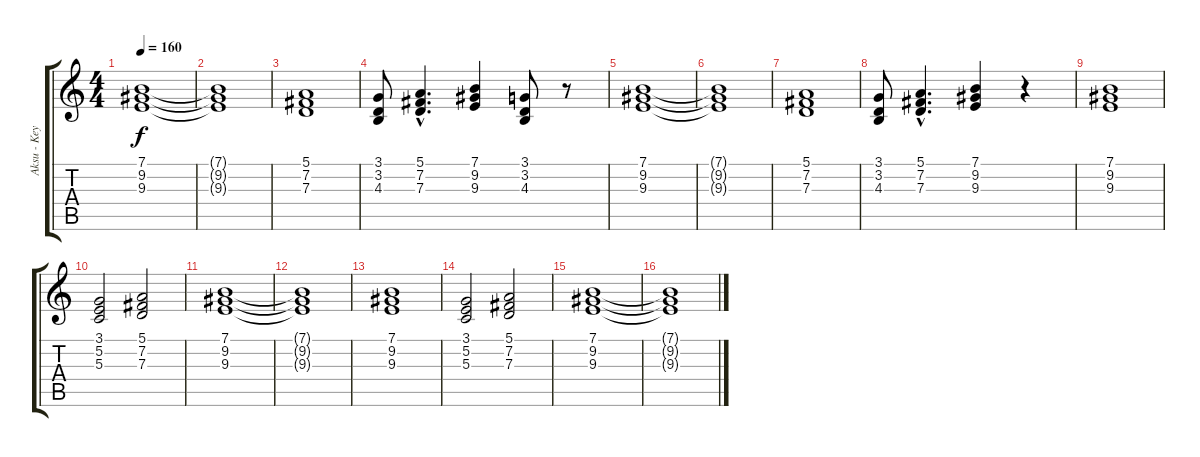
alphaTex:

\track ("Aksu - Keyboards" "Aksu - Key") {instrument stringensemble1}
\staff {score tabs}
\tuning (E4 B3 G3 D3 A2 E2) {hide}
\ts (4 4)
\tempo 160
\clef g2
\ks c
(7.1 9.2 9.3).1{dy f} |
(7.1{t} 9.2{t} 9.3{t}).1 |
(5.1 7.2 7.3).1 |
(3.1 3.2 4.3).8 (5.1{hac} 7.2{hac} 7.3{hac}).4{d} (7.1 9.2 9.3).4 (3.1 3.2 4.3).8 r.8 |
(7.1 9.2 9.3).1 |
(7.1{t} 9.2{t} 9.3{t}).1 |
(5.1 7.2 7.3).1 |
(3.1 3.2 4.3).8 (5.1{hac} 7.2{hac} 7.3{hac}).4{d} (7.1 9.2 9.3).4 r.4 |
(7.1 9.2 9.3).1 |
(3.1 5.2 5.3).2 (5.1 7.2 7.3).2 |
(7.1 9.2 9.3).1 |
(7.1{t} 9.2{t} 9.3{t}).1 |
(7.1 9.2 9.3).1 |
(3.1 5.2 5.3).2 (5.1 7.2 7.3).2 |
(7.1 9.2 9.3).1 |
(7.1{t} 9.2{t} 9.3{t}).1
